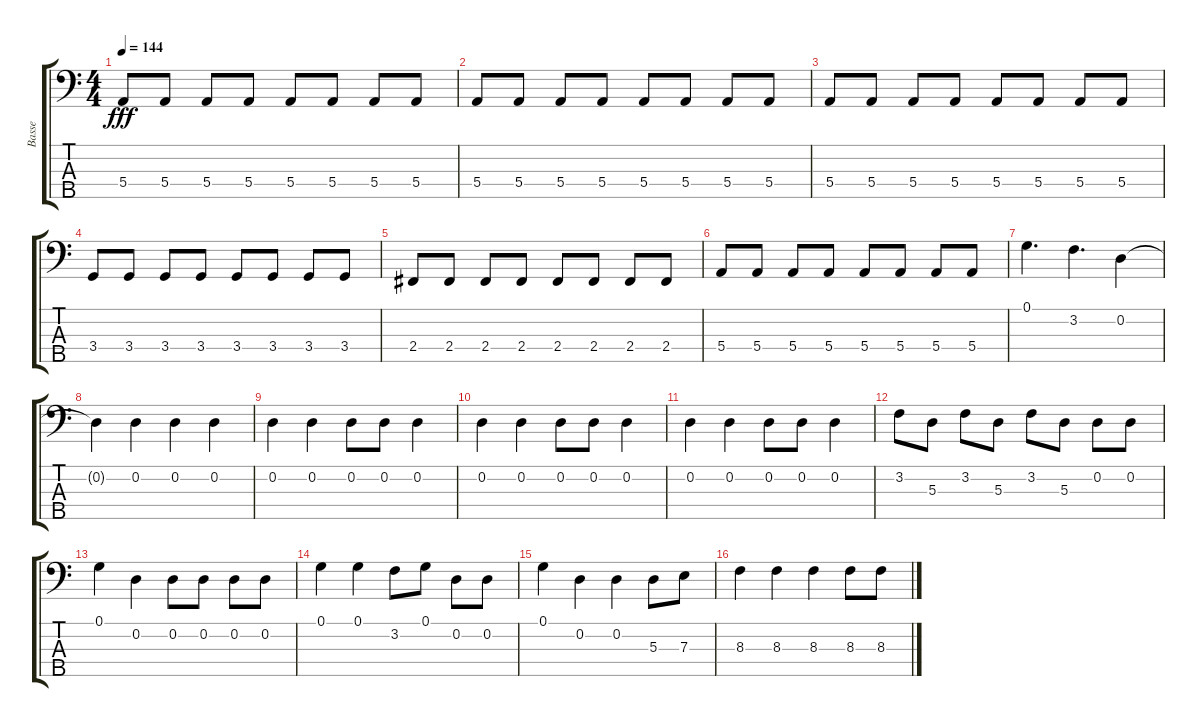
\track ("Basse" "Basse") {instrument slapbass2}
\staff {score tabs}
\tuning (G2 D2 A1 E1 B0) {hide}
\ts (4 4)
\tempo 144
\clef f4
\ks c
5.4.8{dy fff} 5.4.8 5.4.8 5.4.8 5.4.8 5.4.8 5.4.8 5.4.8 |
5.4.8 5.4.8 5.4.8 5.4.8 5.4.8 5.4.8 5.4.8 5.4.8 |
5.4.8 5.4.8 5.4.8 5.4.8 5.4.8 5.4.8 5.4.8 5.4.8 |
3.4.8 3.4.8 3.4.8 3.4.8 3.4.8 3.4.8 3.4.8 3.4.8 |
2.4.8 2.4.8 2.4.8 2.4.8 2.4.8 2.4.8 2.4.8 2.4.8 |
5.4.8 5.4.8 5.4.8 5.4.8 5.4.8 5.4.8 5.4.8 5.4.8 |
0.1.4{d} 3.2.4{d} 0.2.4 |
0.2{t}.4 0.2.4 0.2.4 0.2.4 |
0.2.4 0.2.4 0.2.8 0.2.8 0.2.4 |
0.2.4 0.2.4 0.2.8 0.2.8 0.2.4 |
0.2.4 0.2.4 0.2.8 0.2.8 0.2.4 |
3.2.8 5.3.8 3.2.8 5.3.8 3.2.8 5.3.8 0.2.8 0.2.8 |
0.1.4 0.2.4 0.2.8 0.2.8 0.2.8 0.2.8 |
0.1.4 0.1.4 3.2.8 0.1.8 0.2.8 0.2.8 |
0.1.4 0.2.4 0.2.4 5.3.8 7.3.8 |
8.3.4 8.3.4 8.3.4 8.3.8 8.3.8
